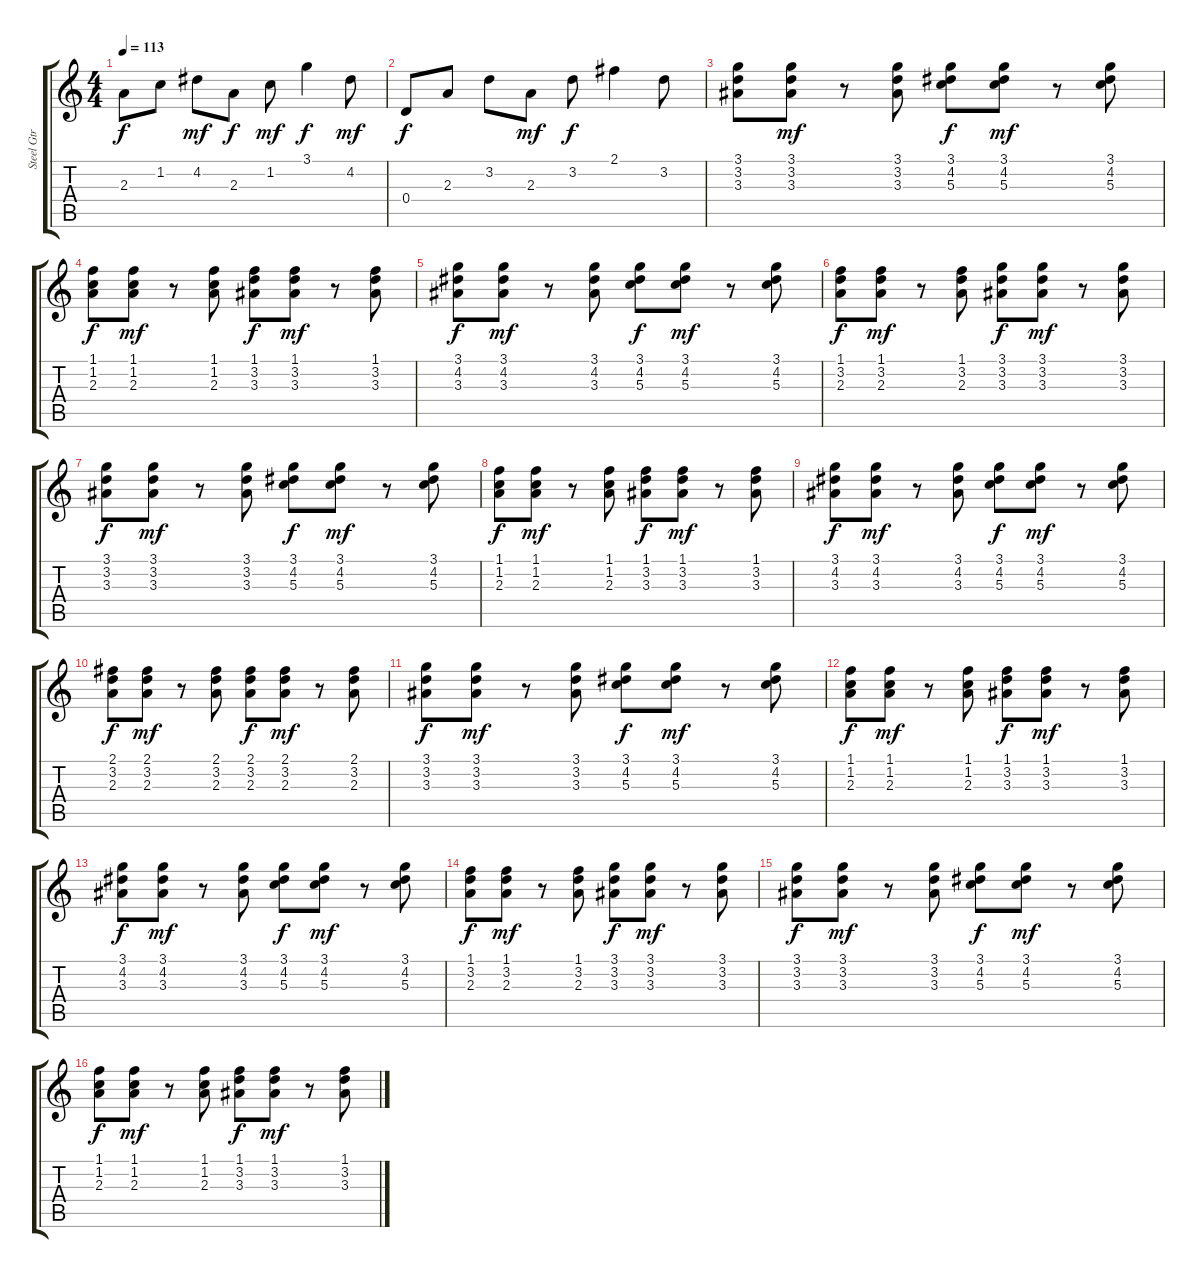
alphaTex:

\track ("Steel Gtr" "Steel Gtr") {instrument acousticguitarsteel}
\staff {score tabs}
\tuning (E4 B3 G3 D3 A2 E2) {hide}
\ts (4 4)
\tempo 113
\clef g2
\ks c
2.3.8{dy f} 1.2.8 4.2.8{dy mf} 2.3.8{dy f} 1.2.8{dy mf} 3.1.4{dy f} 4.2.8{dy mf} |
0.4.8{dy f} 2.3.8 3.2.8 2.3.8{dy mf} 3.2.8{dy f} 2.1.4 3.2.8 |
(3.1 3.2 3.3).8 (3.1 3.2 3.3).8{dy mf} r.8 (3.1 3.2 3.3).8 (3.1 4.2 5.3).8{dy f} (3.1 4.2 5.3).8{dy mf} r.8 (3.1 4.2 5.3).8 |
(1.1 1.2 2.3).8{dy f} (1.1 1.2 2.3).8{dy mf} r.8 (1.1 1.2 2.3).8 (1.1 3.2 3.3).8{dy f} (1.1 3.2 3.3).8{dy mf} r.8 (1.1 3.2 3.3).8 |
(3.1 4.2 3.3).8{dy f} (3.1 4.2 3.3).8{dy mf} r.8 (3.1 4.2 3.3).8 (3.1 4.2 5.3).8{dy f} (3.1 4.2 5.3).8{dy mf} r.8 (3.1 4.2 5.3).8 |
(1.1 3.2 2.3).8{dy f} (1.1 3.2 2.3).8{dy mf} r.8 (1.1 3.2 2.3).8 (3.1 3.2 3.3).8{dy f} (3.1 3.2 3.3).8{dy mf} r.8 (3.1 3.2 3.3).8 |
(3.1 3.2 3.3).8{dy f} (3.1 3.2 3.3).8{dy mf} r.8 (3.1 3.2 3.3).8 (3.1 4.2 5.3).8{dy f} (3.1 4.2 5.3).8{dy mf} r.8 (3.1 4.2 5.3).8 |
(1.1 1.2 2.3).8{dy f} (1.1 1.2 2.3).8{dy mf} r.8 (1.1 1.2 2.3).8 (1.1 3.2 3.3).8{dy f} (1.1 3.2 3.3).8{dy mf} r.8 (1.1 3.2 3.3).8 |
(3.1 4.2 3.3).8{dy f} (3.1 4.2 3.3).8{dy mf} r.8 (3.1 4.2 3.3).8 (3.1 4.2 5.3).8{dy f} (3.1 4.2 5.3).8{dy mf} r.8 (3.1 4.2 5.3).8 |
(2.1 3.2 2.3).8{dy f} (2.1 3.2 2.3).8{dy mf} r.8 (2.1 3.2 2.3).8 (2.1 3.2 2.3).8{dy f} (2.1 3.2 2.3).8{dy mf} r.8 (2.1 3.2 2.3).8 |
(3.1 3.2 3.3).8{dy f} (3.1 3.2 3.3).8{dy mf} r.8 (3.1 3.2 3.3).8 (3.1 4.2 5.3).8{dy f} (3.1 4.2 5.3).8{dy mf} r.8 (3.1 4.2 5.3).8 |
(1.1 1.2 2.3).8{dy f} (1.1 1.2 2.3).8{dy mf} r.8 (1.1 1.2 2.3).8 (1.1 3.2 3.3).8{dy f} (1.1 3.2 3.3).8{dy mf} r.8 (1.1 3.2 3.3).8 |
(3.1 4.2 3.3).8{dy f} (3.1 4.2 3.3).8{dy mf} r.8 (3.1 4.2 3.3).8 (3.1 4.2 5.3).8{dy f} (3.1 4.2 5.3).8{dy mf} r.8 (3.1 4.2 5.3).8 |
(1.1 3.2 2.3).8{dy f} (1.1 3.2 2.3).8{dy mf} r.8 (1.1 3.2 2.3).8 (3.1 3.2 3.3).8{dy f} (3.1 3.2 3.3).8{dy mf} r.8 (3.1 3.2 3.3).8 |
(3.1 3.2 3.3).8{dy f} (3.1 3.2 3.3).8{dy mf} r.8 (3.1 3.2 3.3).8 (3.1 4.2 5.3).8{dy f} (3.1 4.2 5.3).8{dy mf} r.8 (3.1 4.2 5.3).8 |
(1.1 1.2 2.3).8{dy f} (1.1 1.2 2.3).8{dy mf} r.8 (1.1 1.2 2.3).8 (1.1 3.2 3.3).8{dy f} (1.1 3.2 3.3).8{dy mf} r.8 (1.1 3.2 3.3).8
